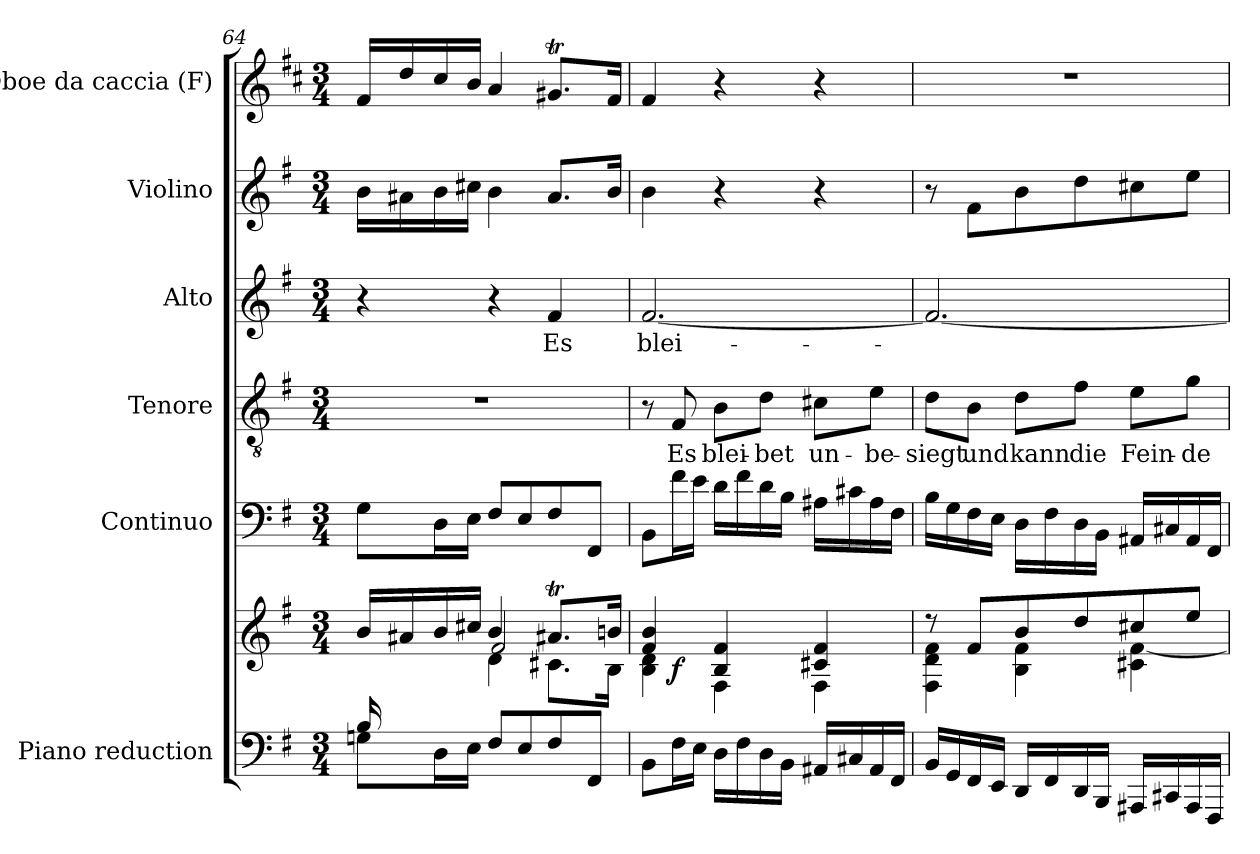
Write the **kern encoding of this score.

**kern	**kern	**dynam	**kern	**kern	**text	**kern	**text	**kern	**kern
*part6	*part6	*part6	*part5	*part4	*part4	*part3	*part3	*part2	*part1
*staff7	*staff6	*staff6/7	*staff5	*staff4	*staff4	*staff3	*staff3	*staff2	*staff1
*I"Piano reduction	*	*	*I"Continuo	*I"Tenore	*	*I"Alto	*	*I"Violino	*I"Oboe da caccia (F)
*I'Pno	*	*	*	*	*	*	*	*I'Vln	*
*clefF4	*clefG2	*	*clefF4	*clefGv2	*	*clefG2	*	*clefG2	*clefG2
*	*	*	*	*	*	*	*	*	*ITrd4c7
*k[f#]	*k[f#]	*	*k[f#]	*k[f#]	*	*k[f#]	*	*k[f#]	*k[f#]
*M3/4	*M3/4	*	*M3/4	*M3/4	*	*M3/4	*	*M3/4	*M3/4
=64	=64	=64	=64	=64	=64	=64	=64	=64	=64
*^	*^	*	*	*	*	*	*	*	*
*	*	*	*^	*	*	*	*	*	*	*	*
16B/LL	8Gn\L	16b/LL	16ryy	4ryy	.	8G\L	2.r	.	4r	.	16b\LL	16B/LL
2ryy	.	16a#X/	16gn\	.	.	.	.	.	.	.	16a#X\	16g/
.	16D\L	16b/	16f#\	.	.	16D\L	.	.	.	.	16b\	16f#/
.	16E\JJ	16cc#X/JJ	16e\JJ	.	.	16E\JJ	.	.	.	.	16cc#X\JJ	16e/JJ
.	8F#/L	4b/	4d\	2f#/	.	8F#/L	.	.	4r	.	4b\	4d/
.	8E/	.	.	.	.	8E/	.	.	.	.	.	.
!	!	!	!	!	!	!	!	!	!	!LO:LY:b	!	!
.	8F#/	8.a#Xt/L	8.c#X\L	.	.	8F#/	.	.	4f#/	Es	8.a#/L	8.c#Xt/L
8.ryy	.	.	.	.	.	.	.	.	.	.	.	.
.	8FF#/J	.	.	.	.	8FF#/J	.	.	.	.	.	.
.	.	16bn/Jk	16B\Jk	.	.	.	.	.	.	.	16b/Jk	16B/Jk
*v	*v	*	*	*	*	*	*	*	*	*	*	*
=65	=65	=65	=65	=65	=65	=65	=65	=65	=65	=65	=65
!	!	!	!	!	!	!	!	!	!LO:LY:b	!	!
8BB\L	4f#/ 4b/	4B\ 4d\	8ryy	.	8BB\L	8r	.	[2.f#/	blei-	4b\	4B/
!	!	!	!	!LO:DY:b	!	!	!LO:LY:b	!	!	!	!
16F#\L	.	.	2ryy	f	16f#\L	8F#/	Es	.	.	.	.
16E\JJ	.	.	.	.	16e\JJ	.	.	.	.	.	.
!	!	!	!	!	!	!	!LO:LY:b	!	!	!	!
16D\LL	4B/ 4f#/	4F#\	.	.	16d\LL	8B\L	blei-	.	.	4r	4r
16F#\	.	.	.	.	16f#\	.	.	.	.	.	.
!	!	!	!	!	!	!	!LO:LY:b	!	!	!	!
16D\	.	.	.	.	16d\	8d\J	bet	.	.	.	.
16BB\JJ	.	.	.	.	16B\JJ	.	.	.	.	.	.
!	!	!	!	!	!	!	!LO:LY:b	!	!	!	!
16AA#X/LL	4c#X/ 4f#/	4F#\	.	.	16A#X\LL	8c#X\L	un-	.	.	4r	4r
16C#X/	.	.	.	.	16c#X\	.	.	.	.	.	.
!	!	!	!	!	!	!	!LO:LY:b	!	!	!	!
16AA#/	.	.	8ryy	.	16A#\	8e\J	be-	.	.	.	.
16FF#/JJ	.	.	.	.	16F#\JJ	.	.	.	.	.	.
=66	=66	=66	=66	=66	=66	=66	=66	=66	=66	=66	=66
!	!	!	!	!	!	!	!LO:LY:b	!	!	!	!
*	*	*v	*v	*	*	*	*	*	*	*	*
16BB/LL	8r	4F#\ 4d\ 4f#\	.	16B\LL	8d\L	siegt	2.f#/_	.	8r	2.r
16GG/	.	.	.	16G\	.	.	.	.	.	.
!	!	!	!	!	!	!LO:LY:b	!	!	!	!
16FF#/	8f#/L	.	.	16F#\	8B\J	und	.	.	8f#\L	.
16EE/JJ	.	.	.	16E\JJ	.	.	.	.	.	.
!	!	!	!	!	!	!LO:LY:b	!	!	!	!
16DD/LL	8b/	4B\ 4f#\	.	16D\LL	8d\L	kann	.	.	8b\	.
16FF#/	.	.	.	16F#\	.	.	.	.	.	.
!	!	!	!	!	!	!LO:LY:b	!	!	!	!
16DD/	8dd/	.	.	16D\	8f#\J	die	.	.	8dd\	.
16BBB/JJ	.	.	.	16BB\JJ	.	.	.	.	.	.
!	!	!	!	!	!	!LO:LY:b	!	!	!	!
16AAA#X/LL	8cc#X/	4c#X\ [4f#\	.	16AA#X/LL	8e\L	Fein-	.	.	8cc#X\	.
16CC#X/	.	.	.	16C#X/	.	.	.	.	.	.
!	!	!	!	!	!	!LO:LY:b	!	!	!	!
16AAA#/	8ee/J	.	.	16AA#/	8g\J	de	.	.	8ee\J	.
16FFF#/JJ	.	.	.	16FF#/JJ	.	.	.	.	.	.
*	*v	*v	*	*	*	*	*	*	*	*
=	=	=	=	=	=	=	=	=	=
*-	*-	*-	*-	*-	*-	*-	*-	*-	*-
